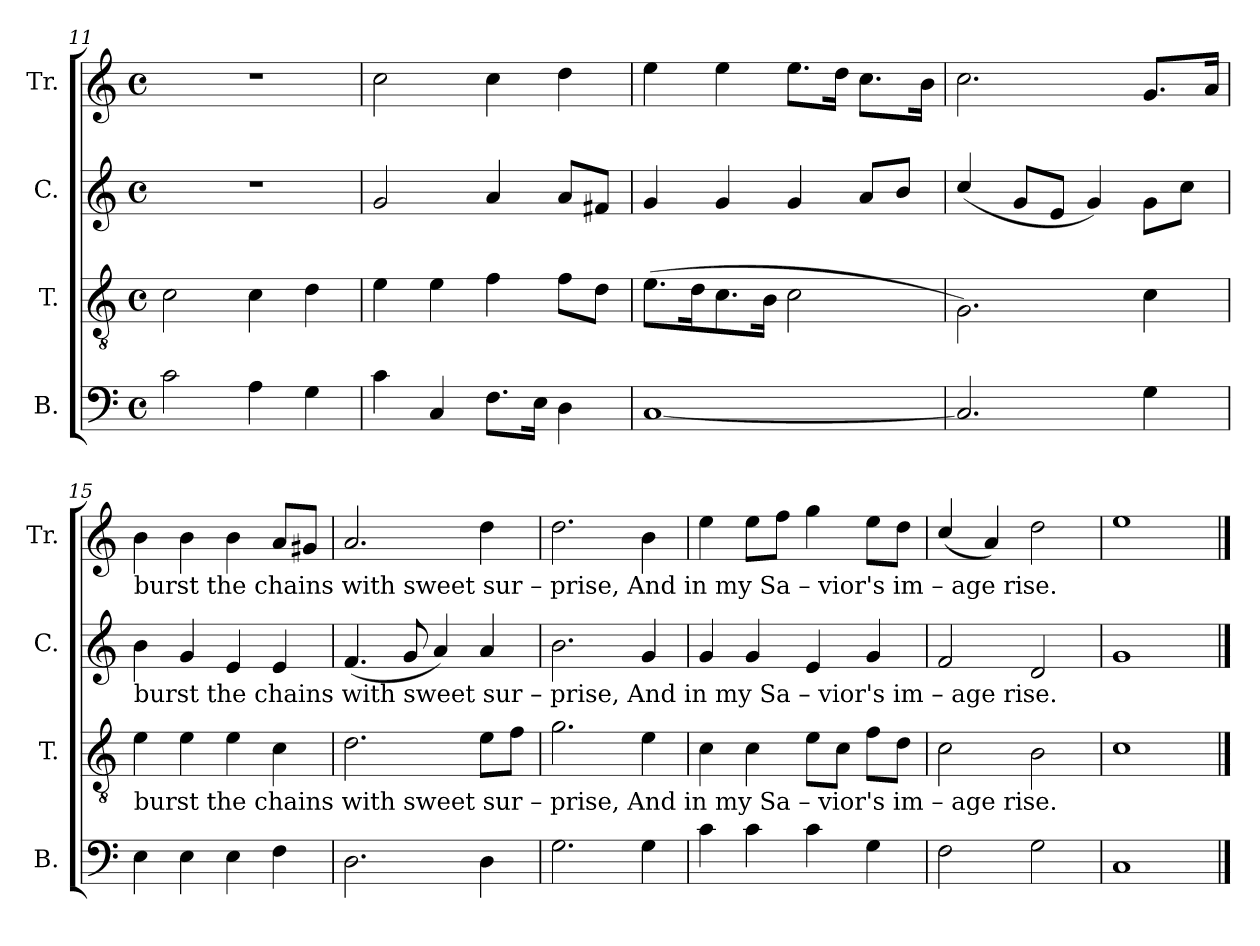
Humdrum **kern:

**kern	**kern	**kern	**kern
*part4	*part3	*part2	*part1
*staff4	*staff3	*staff2	*staff1
*I"B.	*I"T.	*I"C.	*I"Tr.
*I'B.	*I'T.	*I'C.	*I'Tr.
*clefF4	*clefGv2	*clefG2	*clefG2
*k[]	*k[]	*k[]	*k[]
*M4/4	*M4/4	*M4/4	*M4/4
*met(c)	*met(c)	*met(c)	*met(c)
=11	=11	=11	=11
2c!\	2c!\	1r	1r
4A!\	4c!\	.	.
4G!\	4d!\	.	.
=12	=12	=12	=12
4c!\	4e!\	2g!/	2cc!\
4C!/	4e!\	.	.
8.F!\L	4f!\	4a!/	4cc!\
16E!\Jk	.	.	.
4D!\	8f!\L	8a!/L	4dd!\
.	8d!\J	8f#X!/J	.
=13	=13	=13	=13
[1C!	(>8.e!\L	4g!/	4ee!\
.	16d!\K	.	.
.	8.c!\	4g!/	4ee!\
.	16B!\Jk	.	.
.	2c!\	4g!/	8.ee!\L
.	.	.	16dd!\Jk
.	.	8a!/L	8.cc!\L
.	.	8b!/J	.
.	.	.	16b!\Jk
=14	=14	=14	=14
2.C!/]	2.G!\)	(<4cc!/	2.cc!\
.	.	8g!/L	.
.	.	8e!/J	.
.	.	4g!/)	.
4G!\	4c!\	8g!\L	8.g!/L
.	.	8cc!\J	.
.	.	.	16a!/Jk
!!LO:LB:g=z
=15	=15	=15	=15
!	!	!	!LO:TX:b:t=burst the chains with sweet            sur – prise,   And  in    my   Sa  –  vior's     im  –  age     rise.
!	!	!LO:TX:b:t=burst the chains with sweet            sur – prise,   And  in    my   Sa  –  vior's     im  –  age     rise.	!
!	!LO:TX:b:t=burst the chains with sweet            sur – prise,   And  in    my   Sa  –  vior's     im  –  age     rise.	!	!
4E!\	4e!\	4b!\	4b!\
4E!\	4e!\	4g!/	4b!\
4E!\	4e!\	4e!/	4b!\
4F!\	4c!\	4e!/	8a!/L
.	.	.	8g#X!/J
=16	=16	=16	=16
2.D!\	2.d!\	(<4.f!/	2.a!/
.	.	8g!/	.
.	.	4a!/)	.
4D!\	8e!\L	4a!/	4dd!\
.	8f!\J	.	.
=17	=17	=17	=17
2.G!\	2.g!\	2.b!\	2.dd!\
4G!\	4e!\	4g!/	4b!\
=18	=18	=18	=18
4c!\	4c!\	4g!/	4ee!\
4c!\	4c!\	4g!/	8ee!\L
.	.	.	8ff!\J
4c!\	8e!\L	4e!/	4gg!\
.	8c!\J	.	.
4G!\	8f!\L	4g!/	8ee!\L
.	8d!\J	.	8dd!\J
=19	=19	=19	=19
2F!\	2c!\	2f!/	(<4cc!/
.	.	.	4a!/)
2G!\	2B!\	2d!/	2dd!\
=20	=20	=20	=20
1C!	1c!	1g!	1ee!
==	==	==	==
*-	*-	*-	*-
